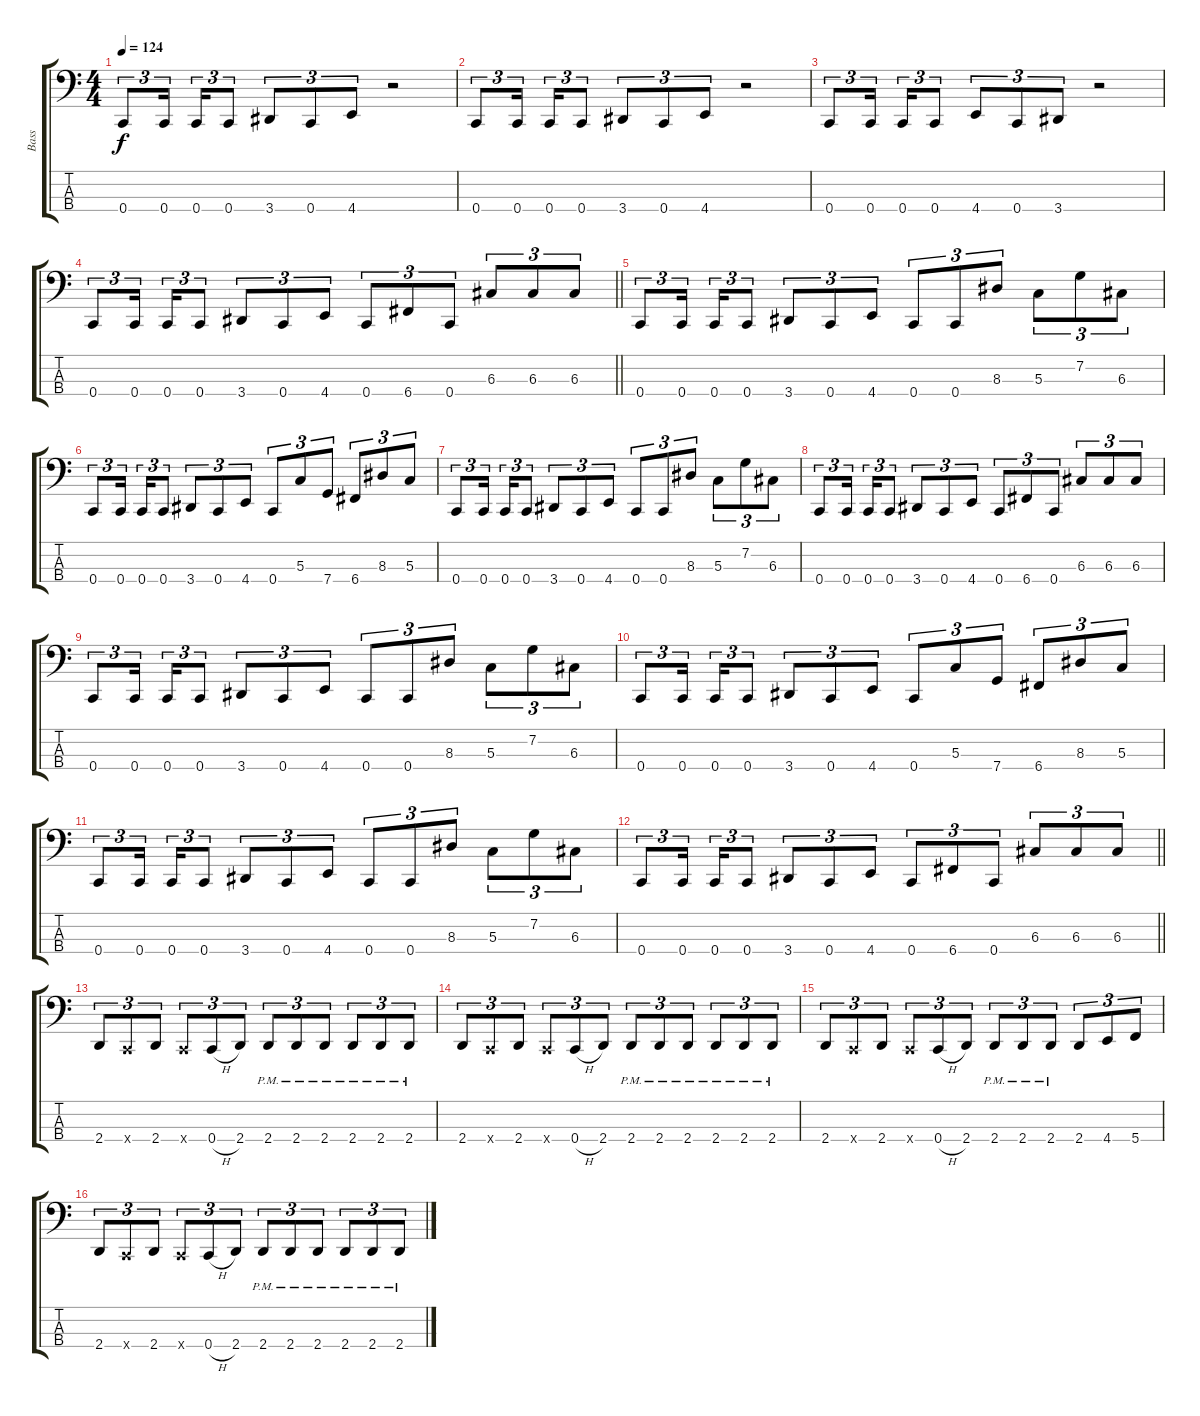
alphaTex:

\track ("Bass" "Bass") {instrument slapbass1}
\staff {score tabs}
\tuning (F2 C2 G1 C1) {hide}
\ts (4 4)
\tempo 124
\clef f4
\ks c
0.4.8{tu (3 2) dy f} 0.4.16{tu (3 2)} 0.4.16{tu (3 2)} 0.4.8{tu (3 2)} 3.4.8{tu (3 2)} 0.4.8{tu (3 2)} 4.4.8{tu (3 2)} r.2 |
0.4.8{tu (3 2)} 0.4.16{tu (3 2)} 0.4.16{tu (3 2)} 0.4.8{tu (3 2)} 3.4.8{tu (3 2)} 0.4.8{tu (3 2)} 4.4.8{tu (3 2)} r.2 |
0.4.8{tu (3 2)} 0.4.16{tu (3 2)} 0.4.16{tu (3 2)} 0.4.8{tu (3 2)} 4.4.8{tu (3 2)} 0.4.8{tu (3 2)} 3.4.8{tu (3 2)} r.2 |
\barLineRight lightlight
0.4.8{tu (3 2)} 0.4.16{tu (3 2)} 0.4.16{tu (3 2)} 0.4.8{tu (3 2)} 3.4.8{tu (3 2)} 0.4.8{tu (3 2)} 4.4.8{tu (3 2)} 0.4.8{tu (3 2)} 6.4.8{tu (3 2)} 0.4.8{tu (3 2)} 6.3.8{tu (3 2)} 6.3.8{tu (3 2)} 6.3.8{tu (3 2)} |
0.4.8{tu (3 2)} 0.4.16{tu (3 2)} 0.4.16{tu (3 2)} 0.4.8{tu (3 2)} 3.4.8{tu (3 2)} 0.4.8{tu (3 2)} 4.4.8{tu (3 2)} 0.4.8{tu (3 2)} 0.4.8{tu (3 2)} 8.3.8{tu (3 2)} 5.3.8{tu (3 2)} 7.2.8{tu (3 2)} 6.3.8{tu (3 2)} |
0.4.8{tu (3 2)} 0.4.16{tu (3 2)} 0.4.16{tu (3 2)} 0.4.8{tu (3 2)} 3.4.8{tu (3 2)} 0.4.8{tu (3 2)} 4.4.8{tu (3 2)} 0.4.8{tu (3 2)} 5.3.8{tu (3 2)} 7.4.8{tu (3 2)} 6.4.8{tu (3 2)} 8.3.8{tu (3 2)} 5.3.8{tu (3 2)} |
0.4.8{tu (3 2)} 0.4.16{tu (3 2)} 0.4.16{tu (3 2)} 0.4.8{tu (3 2)} 3.4.8{tu (3 2)} 0.4.8{tu (3 2)} 4.4.8{tu (3 2)} 0.4.8{tu (3 2)} 0.4.8{tu (3 2)} 8.3.8{tu (3 2)} 5.3.8{tu (3 2)} 7.2.8{tu (3 2)} 6.3.8{tu (3 2)} |
0.4.8{tu (3 2)} 0.4.16{tu (3 2)} 0.4.16{tu (3 2)} 0.4.8{tu (3 2)} 3.4.8{tu (3 2)} 0.4.8{tu (3 2)} 4.4.8{tu (3 2)} 0.4.8{tu (3 2)} 6.4.8{tu (3 2)} 0.4.8{tu (3 2)} 6.3.8{tu (3 2)} 6.3.8{tu (3 2)} 6.3.8{tu (3 2)} |
0.4.8{tu (3 2)} 0.4.16{tu (3 2)} 0.4.16{tu (3 2)} 0.4.8{tu (3 2)} 3.4.8{tu (3 2)} 0.4.8{tu (3 2)} 4.4.8{tu (3 2)} 0.4.8{tu (3 2)} 0.4.8{tu (3 2)} 8.3.8{tu (3 2)} 5.3.8{tu (3 2)} 7.2.8{tu (3 2)} 6.3.8{tu (3 2)} |
0.4.8{tu (3 2)} 0.4.16{tu (3 2)} 0.4.16{tu (3 2)} 0.4.8{tu (3 2)} 3.4.8{tu (3 2)} 0.4.8{tu (3 2)} 4.4.8{tu (3 2)} 0.4.8{tu (3 2)} 5.3.8{tu (3 2)} 7.4.8{tu (3 2)} 6.4.8{tu (3 2)} 8.3.8{tu (3 2)} 5.3.8{tu (3 2)} |
0.4.8{tu (3 2)} 0.4.16{tu (3 2)} 0.4.16{tu (3 2)} 0.4.8{tu (3 2)} 3.4.8{tu (3 2)} 0.4.8{tu (3 2)} 4.4.8{tu (3 2)} 0.4.8{tu (3 2)} 0.4.8{tu (3 2)} 8.3.8{tu (3 2)} 5.3.8{tu (3 2)} 7.2.8{tu (3 2)} 6.3.8{tu (3 2)} |
\barLineRight lightlight
0.4.8{tu (3 2)} 0.4.16{tu (3 2)} 0.4.16{tu (3 2)} 0.4.8{tu (3 2)} 3.4.8{tu (3 2)} 0.4.8{tu (3 2)} 4.4.8{tu (3 2)} 0.4.8{tu (3 2)} 6.4.8{tu (3 2)} 0.4.8{tu (3 2)} 6.3.8{tu (3 2)} 6.3.8{tu (3 2)} 6.3.8{tu (3 2)} |
2.4.8{tu (3 2)} 0.4{x}.8{tu (3 2)} 2.4.8{tu (3 2)} 0.4{x}.8{tu (3 2)} 0.4{h}.8{tu (3 2)} 2.4.8{tu (3 2)} 2.4{pm}.8{tu (3 2)} 2.4{pm}.8{tu (3 2)} 2.4{pm}.8{tu (3 2)} 2.4{pm}.8{tu (3 2)} 2.4{pm}.8{tu (3 2)} 2.4{pm}.8{tu (3 2)} |
2.4.8{tu (3 2)} 0.4{x}.8{tu (3 2)} 2.4.8{tu (3 2)} 0.4{x}.8{tu (3 2)} 0.4{h}.8{tu (3 2)} 2.4.8{tu (3 2)} 2.4{pm}.8{tu (3 2)} 2.4{pm}.8{tu (3 2)} 2.4{pm}.8{tu (3 2)} 2.4{pm}.8{tu (3 2)} 2.4{pm}.8{tu (3 2)} 2.4{pm}.8{tu (3 2)} |
2.4.8{tu (3 2)} 0.4{x}.8{tu (3 2)} 2.4.8{tu (3 2)} 0.4{x}.8{tu (3 2)} 0.4{h}.8{tu (3 2)} 2.4.8{tu (3 2)} 2.4{pm}.8{tu (3 2)} 2.4{pm}.8{tu (3 2)} 2.4{pm}.8{tu (3 2)} 2.4.8{tu (3 2)} 4.4.8{tu (3 2)} 5.4.8{tu (3 2)} |
2.4.8{tu (3 2)} 0.4{x}.8{tu (3 2)} 2.4.8{tu (3 2)} 0.4{x}.8{tu (3 2)} 0.4{h}.8{tu (3 2)} 2.4.8{tu (3 2)} 2.4{pm}.8{tu (3 2)} 2.4{pm}.8{tu (3 2)} 2.4{pm}.8{tu (3 2)} 2.4{pm}.8{tu (3 2)} 2.4{pm}.8{tu (3 2)} 2.4{pm}.8{tu (3 2)}
